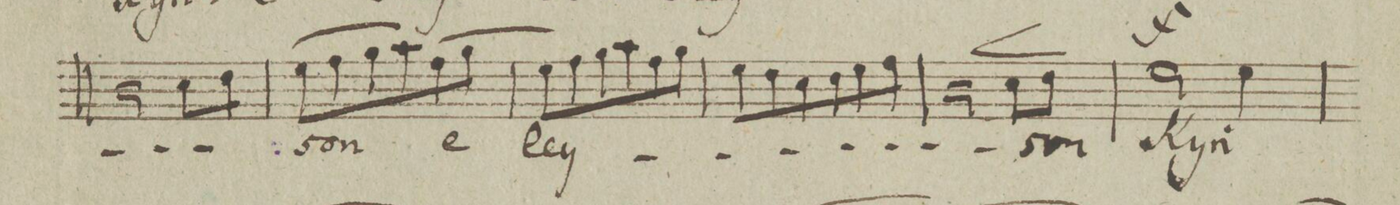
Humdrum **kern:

**kern	**text	**dynam
*I"Soprano. Tutti.	*	*
*clefC1	*	*
*k[]	*	*
*M3/4	*	*
2g\	.	.
8a\L	.	.
8b\J	.	.
=31	=31	=31
(8cc\L	-son	.
8dd\	.	.
8ee\	.	.
8ff\)	.	.
(8dd\	e-	.
8ee\J	.	.
=32	=32	=32
2.ryy	.	.
=33	=33	=33
8cc\L	ley-	.
8dd\)	.	.
8ee\	.	.
8ff\	.	.
8dd\	.	.
8ee\J	.	.
=34	=34	=34
8cc\L	.	.
8b\	.	.
8a\	.	.
8b\	.	.
8cc\	.	.
8dd\J	.	.
=35	=35	=35
2g\	.	<
8a\L	-son	.
8b\J	.	[
=36	=36	=36
2cc\	Ky-	f
4cc\	-ri-	.
=37	=37	=37
*-	*-	*-
